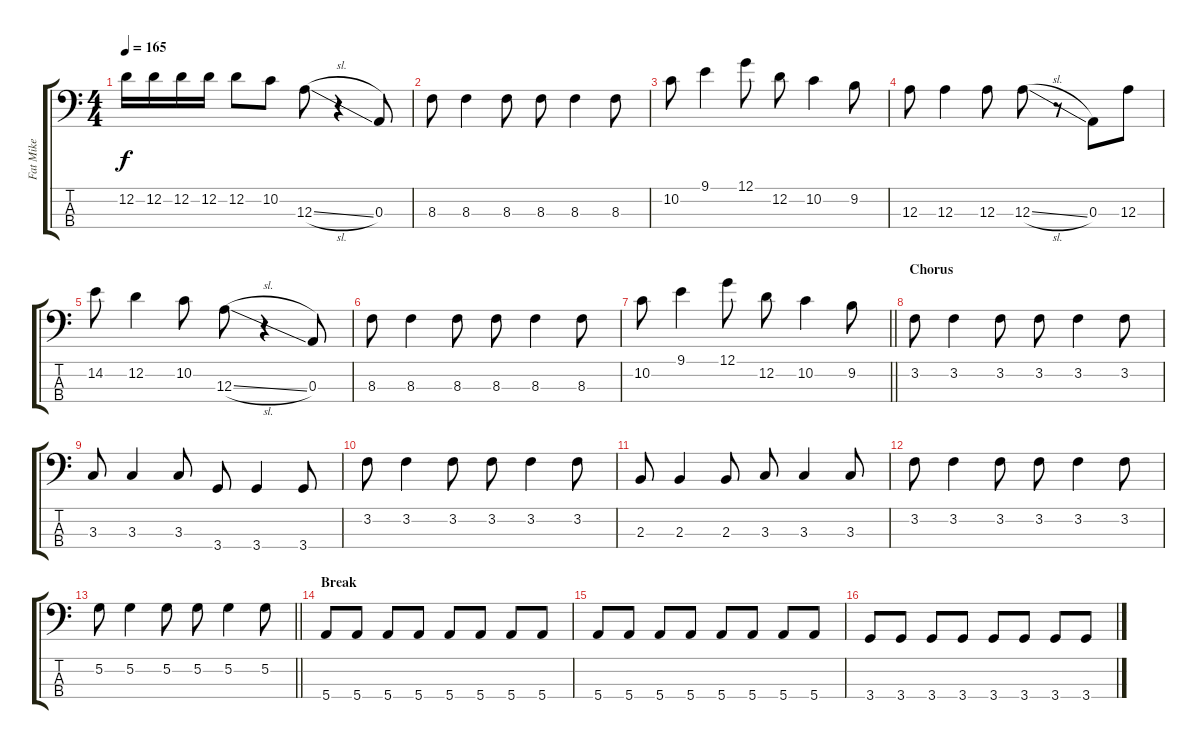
\track ("Fat Mike" "Fat Mike") {instrument electricbasspick}
\staff {score tabs}
\tuning (G2 D2 A1 E1) {hide}
\ts (4 4)
\tempo 165
\clef f4
\ks c
12.2.16{dy f} 12.2.16 12.2.16 12.2.16 12.2.8 10.2.8 12.3{sl}.8 r.4 0.3.8 |
8.3.8 8.3.4 8.3.8 8.3.8 8.3.4 8.3.8 |
10.2.8 9.1.4 12.1.8 12.2.8 10.2.4 9.2.8 |
12.3.8 12.3.4 12.3.8 12.3{sl}.8 r.8 0.3.8 12.3.8 |
14.2.8 12.2.4 10.2.8 12.3{sl}.8 r.4 0.3.8 |
8.3.8 8.3.4 8.3.8 8.3.8 8.3.4 8.3.8 |
\barLineRight lightlight
10.2.8 9.1.4 12.1.8 12.2.8 10.2.4 9.2.8 |
\section ("" "Chorus")
3.2.8 3.2.4 3.2.8 3.2.8 3.2.4 3.2.8 |
3.3.8 3.3.4 3.3.8 3.4.8 3.4.4 3.4.8 |
3.2.8 3.2.4 3.2.8 3.2.8 3.2.4 3.2.8 |
2.3.8 2.3.4 2.3.8 3.3.8 3.3.4 3.3.8 |
3.2.8 3.2.4 3.2.8 3.2.8 3.2.4 3.2.8 |
\barLineRight lightlight
5.2.8 5.2.4 5.2.8 5.2.8 5.2.4 5.2.8 |
\section ("" "Break")
5.4.8 5.4.8 5.4.8 5.4.8 5.4.8 5.4.8 5.4.8 5.4.8 |
5.4.8 5.4.8 5.4.8 5.4.8 5.4.8 5.4.8 5.4.8 5.4.8 |
3.4.8 3.4.8 3.4.8 3.4.8 3.4.8 3.4.8 3.4.8 3.4.8
